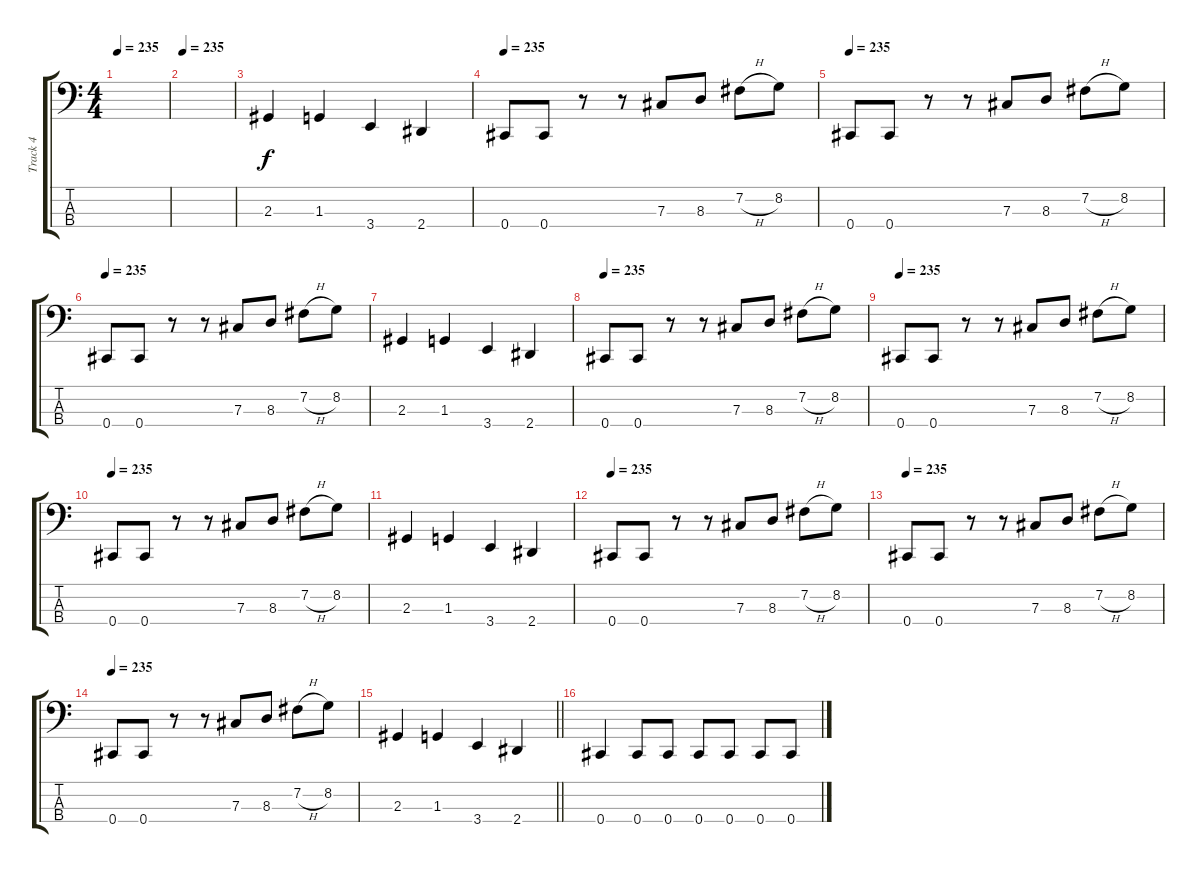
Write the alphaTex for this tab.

\track ("Track 4" "Track 4") {instrument electricbasspick}
\staff {score tabs}
\tuning (E2 B1 Gb1 Db1) {hide}
\ts (4 4)
\tempo 235
\clef f4
\ks c
|
\tempo 235
|
2.3.4 1.3.4 3.4.4 2.4.4 |
\tempo 235
0.4.8 0.4.8 r.8 r.8 7.3.8 8.3.8 7.2{h}.8 8.2.8 |
\tempo 235
0.4.8 0.4.8 r.8 r.8 7.3.8 8.3.8 7.2{h}.8 8.2.8 |
\tempo 235
0.4.8 0.4.8 r.8 r.8 7.3.8 8.3.8 7.2{h}.8 8.2.8 |
2.3.4 1.3.4 3.4.4 2.4.4 |
\tempo 235
0.4.8 0.4.8 r.8 r.8 7.3.8 8.3.8 7.2{h}.8 8.2.8 |
\tempo 235
0.4.8 0.4.8 r.8 r.8 7.3.8 8.3.8 7.2{h}.8 8.2.8 |
\tempo 235
0.4.8 0.4.8 r.8 r.8 7.3.8 8.3.8 7.2{h}.8 8.2.8 |
2.3.4 1.3.4 3.4.4 2.4.4 |
\tempo 235
0.4.8 0.4.8 r.8 r.8 7.3.8 8.3.8 7.2{h}.8 8.2.8 |
\tempo 235
0.4.8 0.4.8 r.8 r.8 7.3.8 8.3.8 7.2{h}.8 8.2.8 |
\tempo 235
0.4.8 0.4.8 r.8 r.8 7.3.8 8.3.8 7.2{h}.8 8.2.8 |
\barLineRight lightlight
2.3.4 1.3.4 3.4.4 2.4.4 |
0.4.4 0.4.8 0.4.8 0.4.8 0.4.8 0.4.8 0.4.8
